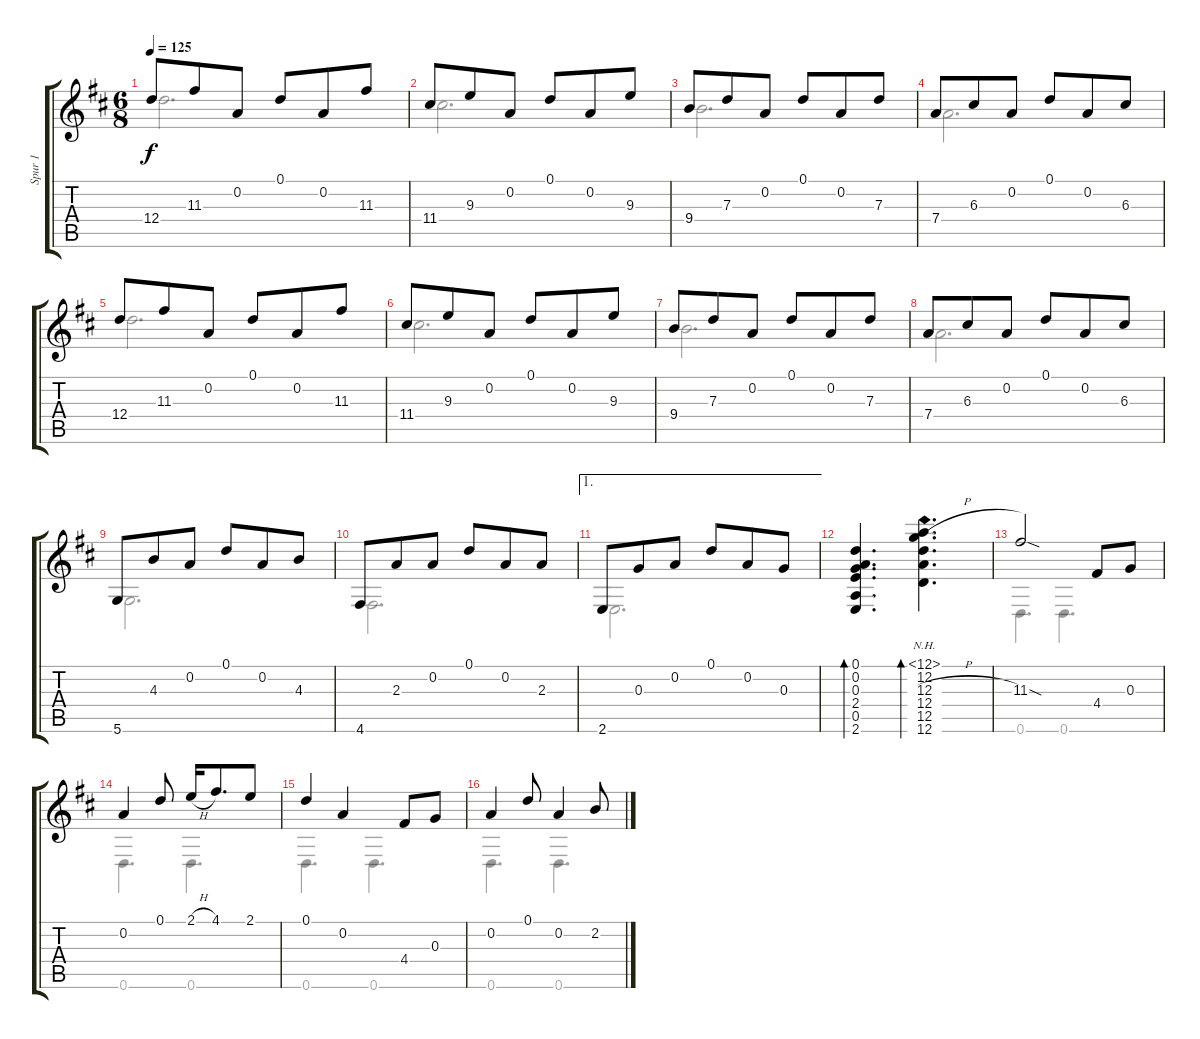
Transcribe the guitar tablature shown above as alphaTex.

\track ("Spur 1" "Spur 1") {instrument acousticguitarsteel}
\staff {score tabs}
\tuning (D4 A3 G3 D3 A2 D2) {hide}
\voice
\ts (6 8)
\tempo 125
\clef g2
\ks d
12.4.8{dy f} 11.3.8 0.2.8 0.1.8 0.2.8 11.3.8 |
11.4.8 9.3.8 0.2.8 0.1.8 0.2.8 9.3.8 |
9.4.8 7.3.8 0.2.8 0.1.8 0.2.8 7.3.8 |
7.4.8 6.3.8 0.2.8 0.1.8 0.2.8 6.3.8 |
12.4.8 11.3.8 0.2.8 0.1.8 0.2.8 11.3.8 |
11.4.8 9.3.8 0.2.8 0.1.8 0.2.8 9.3.8 |
9.4.8 7.3.8 0.2.8 0.1.8 0.2.8 7.3.8 |
7.4.8 6.3.8 0.2.8 0.1.8 0.2.8 6.3.8 |
5.6.8 4.3.8 0.2.8 0.1.8 0.2.8 4.3.8 |
4.6.8 2.3.8 0.2.8 0.1.8 0.2.8 2.3.8 |
\ae 1
2.6.8 0.3.8 0.2.8 0.1.8 0.2.8 0.3.8 |
(0.1 0.2 0.3 2.4 0.5 2.6).4{d bd 60} (12.1{nh} 12.2 12.3{h} 12.4 12.5 12.6).4{d bd 60} |
11.3{sod}.2 4.4.8 0.3.8 |
0.2.4 0.1.8 2.1{h}.16 4.1.8{d} 2.1.8 |
0.1.4 0.2.4 4.4.8 0.3.8 |
0.2.4 0.1.8 0.2.4 2.2.8
\voice
\clef g2
\ottava regular
\simile none
\ks d
12.4.2{d dy f} |
11.4.2{d} |
9.4.2{d} |
7.4.2{d} |
12.4.2{d} |
11.4.2{d} |
9.4.2{d} |
7.4.2{d} |
5.6.2{d} |
4.6.2{d} |
2.6.2{d} |
|
0.6.4{d} 0.6.4{d} |
0.6.4{d} 0.6.4{d} |
0.6.4{d} 0.6.4{d} |
0.6.4{d} 0.6.4{d}
